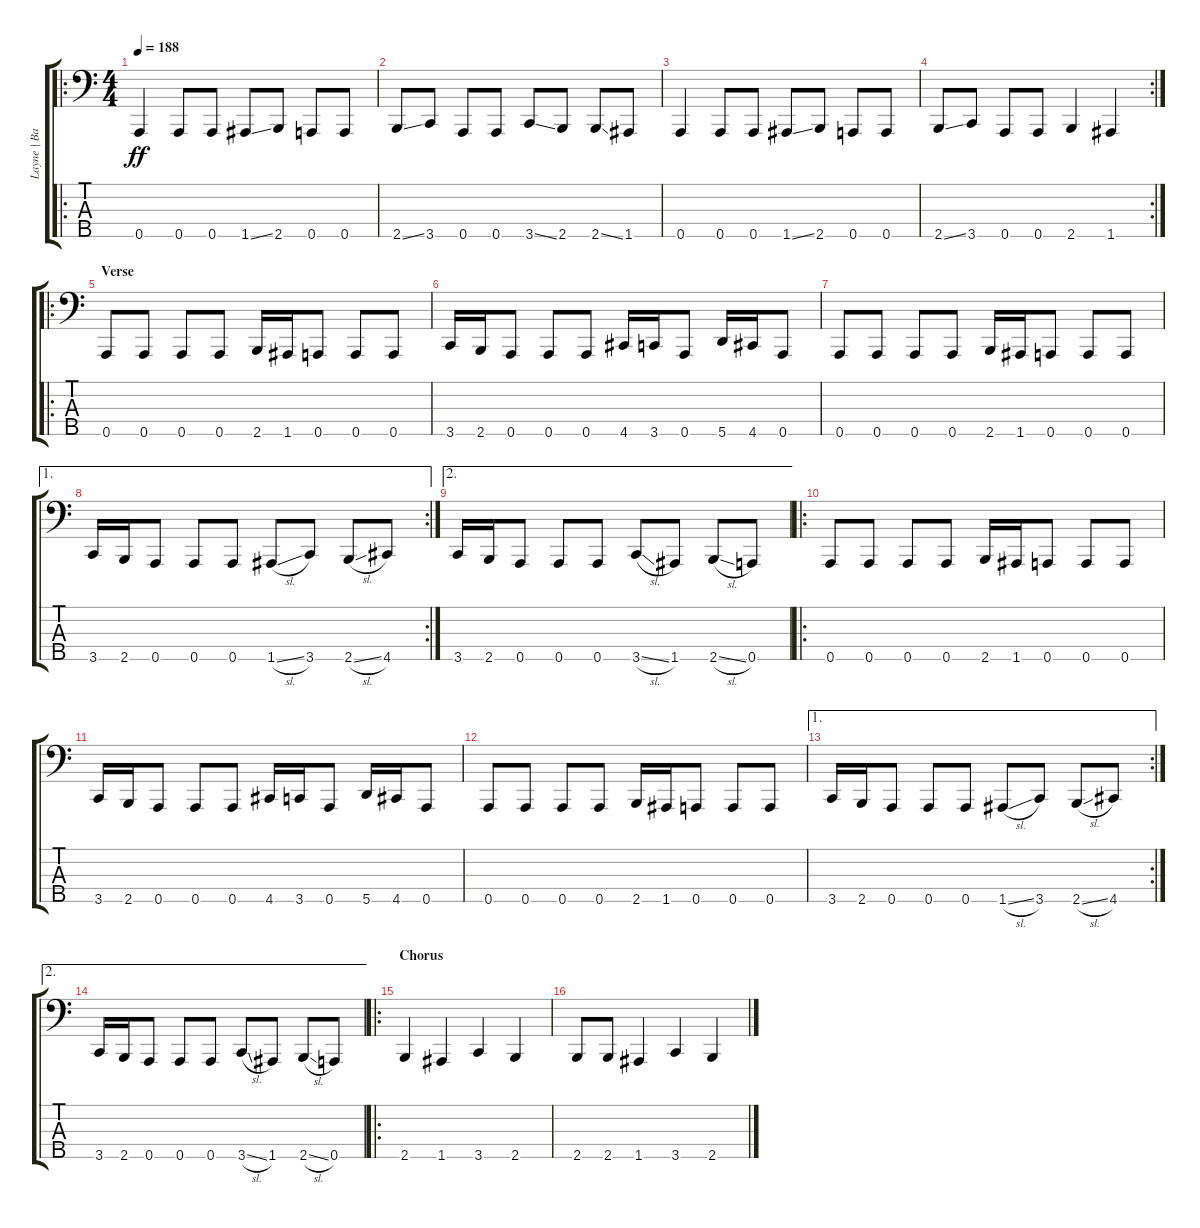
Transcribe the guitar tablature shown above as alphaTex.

\track ("Layne | Bass" "Layne | Ba") {instrument electricbassfinger}
\staff {score tabs}
\tuning (Gb2 D2 A1 E1 A0) {hide}
\ro
\ts (4 4)
\tempo 188
\clef f4
\ks c
0.5.4{dy ff} 0.5.8 0.5.8 1.5{ss}.8 2.5.8 0.5.8 0.5.8 |
2.5{ss}.8 3.5.8 0.5.8 0.5.8 3.5{ss}.8 2.5.8 2.5{ss}.8 1.5.8 |
0.5.4 0.5.8 0.5.8 1.5{ss}.8 2.5.8 0.5.8 0.5.8 |
\rc 2
2.5{ss}.8 3.5.8 0.5.8 0.5.8 2.5.4 1.5.4 |
\ro
\section ("" "Verse")
0.5.8 0.5.8 0.5.8 0.5.8 2.5.16 1.5.16 0.5.8 0.5.8 0.5.8 |
3.5.16 2.5.16 0.5.8 0.5.8 0.5.8 4.5.16 3.5.16 0.5.8 5.5.16 4.5.16 0.5.8 |
0.5.8 0.5.8 0.5.8 0.5.8 2.5.16 1.5.16 0.5.8 0.5.8 0.5.8 |
\ae 1
\rc 2
3.5.16 2.5.16 0.5.8 0.5.8 0.5.8 1.5{sl}.8 3.5.8 2.5{sl}.8 4.5.8 |
\ae 2
3.5.16 2.5.16 0.5.8 0.5.8 0.5.8 3.5{sl}.8 1.5.8 2.5{sl}.8 0.5.8 |
\ro
0.5.8 0.5.8 0.5.8 0.5.8 2.5.16 1.5.16 0.5.8 0.5.8 0.5.8 |
3.5.16 2.5.16 0.5.8 0.5.8 0.5.8 4.5.16 3.5.16 0.5.8 5.5.16 4.5.16 0.5.8 |
0.5.8 0.5.8 0.5.8 0.5.8 2.5.16 1.5.16 0.5.8 0.5.8 0.5.8 |
\ae 1
\rc 2
3.5.16 2.5.16 0.5.8 0.5.8 0.5.8 1.5{sl}.8 3.5.8 2.5{sl}.8 4.5.8 |
\ae 2
3.5.16 2.5.16 0.5.8 0.5.8 0.5.8 3.5{sl}.8 1.5.8 2.5{sl}.8 0.5.8 |
\ro
\section ("" "Chorus")
2.5.4 1.5.4 3.5.4 2.5.4 |
2.5.8 2.5.8 1.5.4 3.5.4 2.5.4
